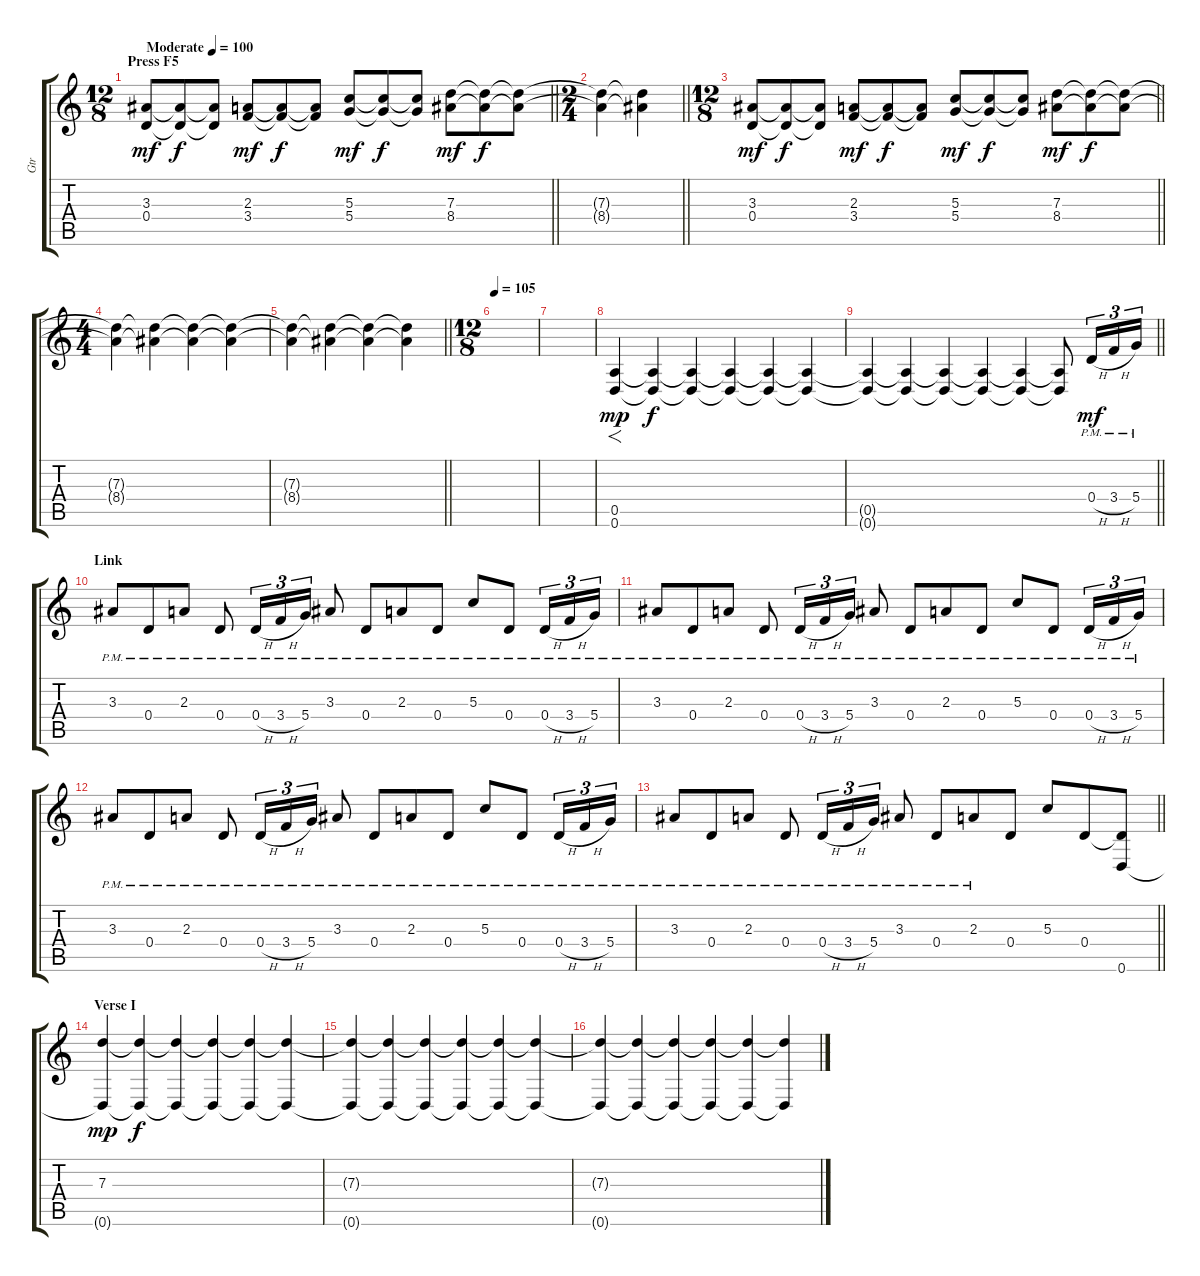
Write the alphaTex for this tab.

\track ("Gtr" "Gtr") {instrument distortionguitar}
\staff {score tabs}
\tuning (E4 B3 G3 D3 A2 D2) {hide}
\ts (12 8)
\section ("" "Press F5")
\tempo (100 "Moderate")
\clef g2
\barLineRight lightlight
\ks c
(3.3 0.4).8{dy mf instrument electricguitarclean} (3.3{t} 0.4{t}).8{dy f} (3.3{t} 0.4{t}).8 (2.3 3.4).8{dy mf} (2.3{t} 3.4{t}).8{dy f} (2.3{t} 3.4{t}).8 (5.3 5.4).8{dy mf} (5.3{t} 5.4{t}).8{dy f} (5.3{t} 5.4{t}).8 (7.3 8.4).8{dy mf} (7.3{t} 8.4{t}).8{dy f} (7.3{t} 8.4{t}).8 |
\ts (2 4)
\barLineRight lightlight
(7.3{t} 8.4{t}).4 (7.3{t} 8.4{t}).4 |
\ts (12 8)
\barLineRight lightlight
(3.3 0.4).8{dy mf} (3.3{t} 0.4{t}).8{dy f} (3.3{t} 0.4{t}).8 (2.3 3.4).8{dy mf} (2.3{t} 3.4{t}).8{dy f} (2.3{t} 3.4{t}).8 (5.3 5.4).8{dy mf} (5.3{t} 5.4{t}).8{dy f} (5.3{t} 5.4{t}).8 (7.3 8.4).8{dy mf} (7.3{t} 8.4{t}).8{dy f} (7.3{t} 8.4{t}).8 |
\ts (4 4)
(7.3{t} 8.4{t}).4 (7.3{t} 8.4{t}).4 (7.3{t} 8.4{t}).4 (7.3{t} 8.4{t}).4 |
\barLineRight lightlight
(7.3{t} 8.4{t}).4 (7.3{t} 8.4{t}).4 (7.3{t} 8.4{t}).4 (7.3{t} 8.4{t}).4 |
\ts (12 8)
\tempo 105
|
|
(0.5 0.6).4{f dy mp instrument distortionguitar} (0.5{t} 0.6{t}).4{dy f} (0.5{t} 0.6{t}).4 (0.5{t} 0.6{t}).4 (0.5{t} 0.6{t}).4 (0.5{t} 0.6{t}).4 |
\barLineRight lightlight
(0.5{t} 0.6{t}).4 (0.5{t} 0.6{t}).4 (0.5{t} 0.6{t}).4 (0.5{t} 0.6{t}).4 (0.5{t} 0.6{t}).4 (0.5{t} 0.6{t}).8 0.4{h pm}.16{tu (3 2) dy mf} 3.4{h pm}.16{tu (3 2)} 5.4{pm}.16{tu (3 2)} |
\section ("" "Link")
3.3{pm}.8 0.4{pm}.8 2.3{pm}.8 0.4{pm}.8 0.4{h pm}.16{tu (3 2)} 3.4{h pm}.16{tu (3 2)} 5.4{pm}.16{tu (3 2)} 3.3{pm}.8 0.4{pm}.8 2.3{pm}.8 0.4{pm}.8 5.3{pm}.8 0.4{pm}.8 0.4{h pm}.16{tu (3 2)} 3.4{h pm}.16{tu (3 2)} 5.4{pm}.16{tu (3 2)} |
3.3{pm}.8 0.4{pm}.8 2.3{pm}.8 0.4{pm}.8 0.4{h pm}.16{tu (3 2)} 3.4{h pm}.16{tu (3 2)} 5.4{pm}.16{tu (3 2)} 3.3{pm}.8 0.4{pm}.8 2.3{pm}.8 0.4{pm}.8 5.3{pm}.8 0.4{pm}.8 0.4{h pm}.16{tu (3 2)} 3.4{h pm}.16{tu (3 2)} 5.4{pm}.16{tu (3 2)} |
3.3{pm}.8 0.4{pm}.8 2.3{pm}.8 0.4{pm}.8 0.4{h pm}.16{tu (3 2)} 3.4{h pm}.16{tu (3 2)} 5.4{pm}.16{tu (3 2)} 3.3{pm}.8 0.4{pm}.8 2.3{pm}.8 0.4{pm}.8 5.3{pm}.8 0.4{pm}.8 0.4{h pm}.16{tu (3 2)} 3.4{h pm}.16{tu (3 2)} 5.4{pm}.16{tu (3 2)} |
\barLineRight lightlight
3.3{pm}.8 0.4{pm}.8 2.3{pm}.8 0.4{pm}.8 0.4{h pm}.16{tu (3 2)} 3.4{h pm}.16{tu (3 2)} 5.4{pm}.16{tu (3 2)} 3.3{pm}.8 0.4{pm}.8 2.3{pm}.8 0.4.8 5.3.8 0.4.8 (0.4{t} 0.6).8 |
\section ("" "Verse I")
(7.3 0.6{t}).4{dy mp} (7.3{t} 0.6{t}).4{dy f} (7.3{t} 0.6{t}).4 (7.3{t} 0.6{t}).4 (7.3{t} 0.6{t}).4 (7.3{t} 0.6{t}).4 |
(7.3{t} 0.6{t}).4 (7.3{t} 0.6{t}).4 (7.3{t} 0.6{t}).4 (7.3{t} 0.6{t}).4 (7.3{t} 0.6{t}).4 (7.3{t} 0.6{t}).4 |
(7.3{t} 0.6{t}).4 (7.3{t} 0.6{t}).4 (7.3{t} 0.6{t}).4 (7.3{t} 0.6{t}).4 (7.3{t} 0.6{t}).4 (7.3{t} 0.6{t}).4
